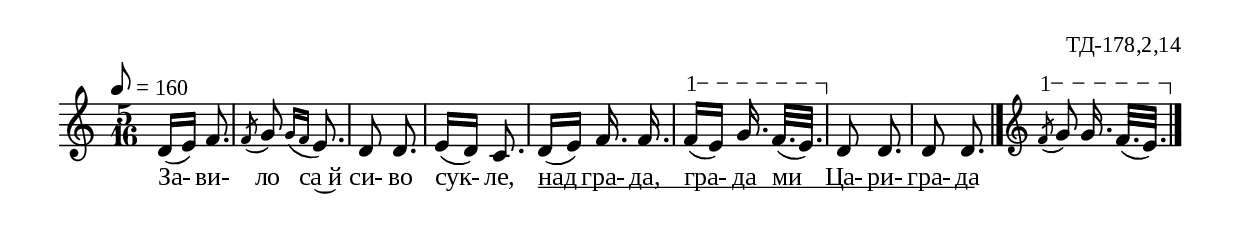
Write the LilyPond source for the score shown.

%{
td_178_2_14
%}

\include "td-preamble.ly"
%\include "Rhythm_marks.ly"

\score {
\relative c' {
\tempo 8 = 160
%\override Score.RehearsalMark #'self-alignment-X = #LEFT
%\once \override Score.RehearsalMark #'X-offset = #8
%  \rhythmMarkA \rhyMarkAAdot #"66"
\time 5/16
d16[( e]) f8. | \acciaccatura f8 g \acciaccatura { g16[ f] } e8.\noBeam |
d8 d8.\noBeam | e16[( d]) c8. | d16[( e]) f16. f\noBeam |
\varA
f16\startTextSpan[( e]) g16. f32.[( e\stopTextSpan]) | 
d8 d8.\noBeam |  d8 d8.\noBeam
 \bar "|." 
\endmmm
\varA
\acciaccatura f8\startTextSpan g\noBeam g16. f32.[( e\stopTextSpan])
\bar "|."
}
\addlyrics { За- ви- ло са~й си- во сук- ле, 
над \startTextSpan гра- да, гра- да ми  
Ца- ри- гра- да \stopTextSpan }
%
\layout {
%   \context { 
%	    \Staff \remove "Time_signature_engraver" } 
  indent = #0
  line-width = 190\mm
  ragged-right=##f
\context {
      \Lyrics
      \consists "Text_spanner_engraver"
      \override TextSpanner #'direction = #DOWN
      \override TextSpanner #'style = #'line    
      \override TextSpanner #'outside-staff-priority = ##f
      \override TextSpanner #'padding = #0.2 % sets the distance of the line from the lyrics
      \override TextSpanner #'bound-details =
      #`((left . ((Y . 0)
                  (padding . 0)
                  (attach-dir . ,LEFT)))
         (left-broken . ((end-on-note . #t)))
         (right . ((Y . 0)
                   (padding . 0)
                   (attach-dir . ,RIGHT))))
    }
}
%
\midi { 
	\context {
		\Score tempoWholesPerMinute = #(ly:make-moment 160 8)
		}
	}
}
%
\header{
  opus = "ТД-178,2,14"
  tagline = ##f
}


